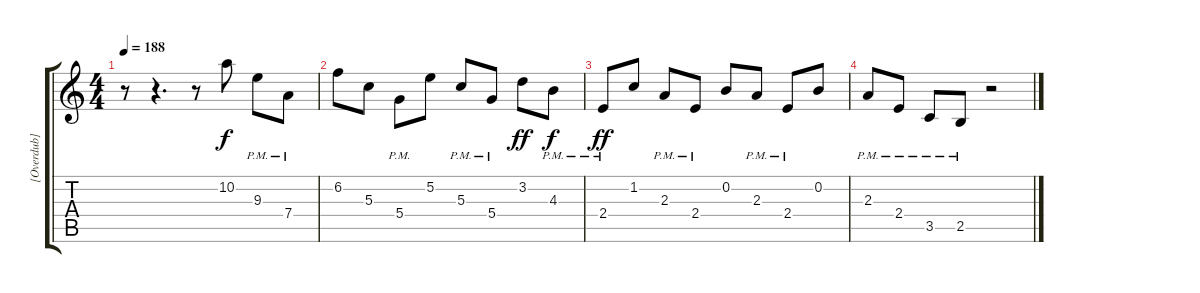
\track ("[Overdub]" "[Overdub]") {instrument distortionguitar}
\staff {score tabs}
\tuning (E4 B3 G3 D3 A2 E2) {hide}
\ts (4 4)
\tempo 188
\clef g2
\ks c
r.8{dy f volume 14 balance 1} r.4{d} r.8 10.2.8 9.3{pm}.8 7.4{pm}.8 |
6.2.8 5.3.8 5.4{pm}.8 5.2.8 5.3{pm}.8 5.4{pm}.8 3.2.8{dy ff} 4.3{pm}.8{dy f} |
2.4{pm}.8{dy ff} 1.2.8 2.3{pm}.8 2.4{pm}.8 0.2.8 2.3{pm}.8 2.4{pm}.8 0.2.8 |
2.3{pm}.8 2.4{pm}.8 3.5{pm}.8 2.5{pm}.8 r.2
